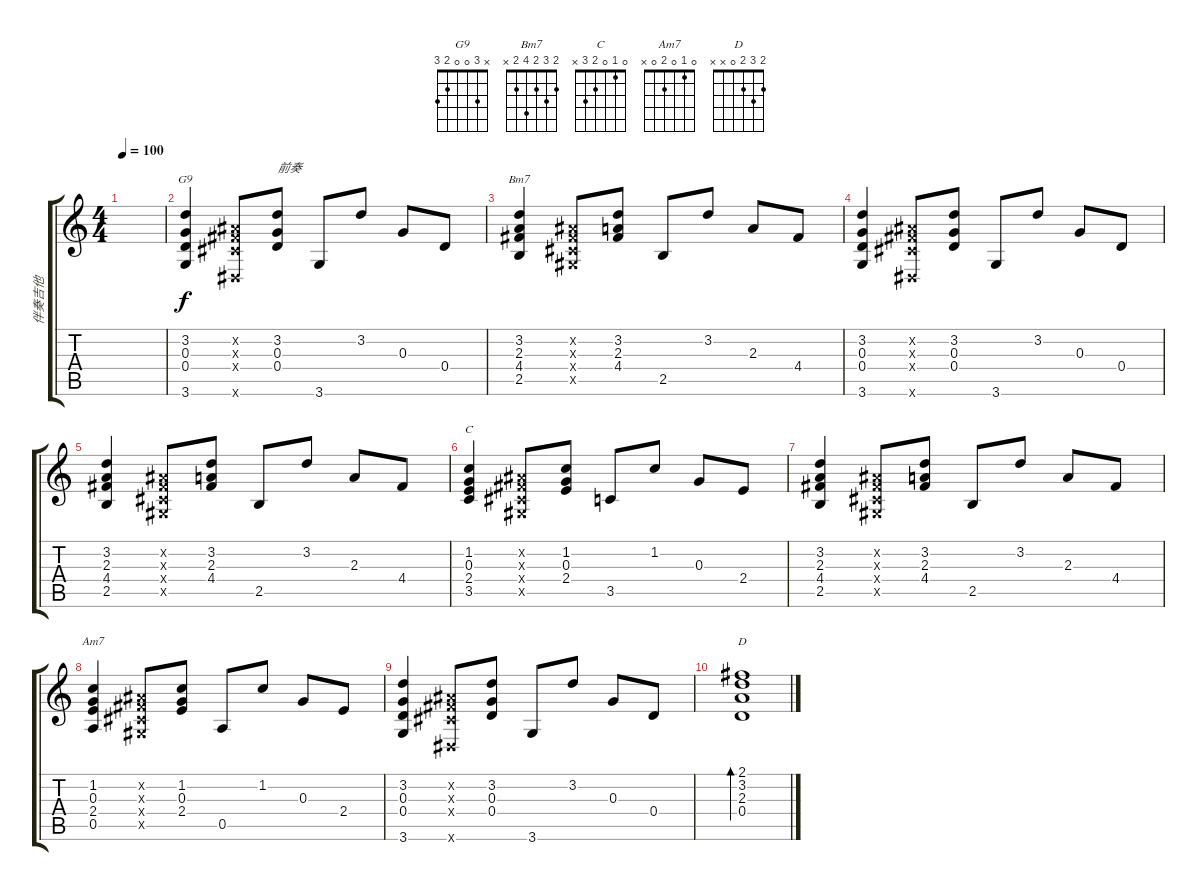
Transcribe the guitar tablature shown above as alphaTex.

\track ("伴奏吉他" "伴奏吉他") {instrument acousticguitarnylon}
\staff {score tabs}
\tuning (E4 B3 G3 D3 A2 E2) {hide}
\chord ("G9" x 3 0 0 2 3)
\chord ("Bm7" 2 3 2 4 2 x)
\chord ("C" 0 1 0 2 3 x)
\chord ("Am7" 0 1 0 2 0 x)
\chord ("D" 2 3 2 0 x x)
\ts (4 4)
\tempo 100
\clef g2
\ks c
|
(3.2 0.3 0.4 3.6).4{ch "G9"} (-1.2{x} -1.3{x} -1.4{x} -1.6{x}).8 (3.2 0.3 0.4).8{txt "前奏"} 3.6.8 3.2.8 0.3.8 0.4.8 |
(3.2 2.3 4.4 2.5).4{ch "Bm7"} (-1.2{x} -1.3{x} -1.4{x} -1.5{x}).8 (3.2 2.3 4.4).8 2.5.8 3.2.8 2.3.8 4.4.8 |
(3.2 0.3 0.4 3.6).4 (-1.2{x} -1.3{x} -1.4{x} -1.6{x}).8 (3.2 0.3 0.4).8 3.6.8 3.2.8 0.3.8 0.4.8 |
(3.2 2.3 4.4 2.5).4 (-1.2{x} -1.3{x} -1.4{x} -1.5{x}).8 (3.2 2.3 4.4).8 2.5.8 3.2.8 2.3.8 4.4.8 |
(1.2 0.3 2.4 3.5).4{ch "C"} (-1.2{x} -1.3{x} -1.4{x} -1.5{x}).8 (1.2 0.3 2.4).8 3.5.8 1.2.8 0.3.8 2.4.8 |
(3.2 2.3 4.4 2.5).4 (-1.2{x} -1.3{x} -1.4{x} -1.5{x}).8 (3.2 2.3 4.4).8 2.5.8 3.2.8 2.3.8 4.4.8 |
(1.2 0.3 2.4 0.5).4{ch "Am7"} (-1.2{x} -1.3{x} -1.4{x} -1.5{x}).8 (1.2 0.3 2.4).8 0.5.8 1.2.8 0.3.8 2.4.8 |
(3.2 0.3 0.4 3.6).4 (-1.2{x} -1.3{x} -1.4{x} -1.6{x}).8 (3.2 0.3 0.4).8 3.6.8 3.2.8 0.3.8 0.4.8 |
(2.1 3.2 2.3 0.4).1{bd 240 ch "D"}
